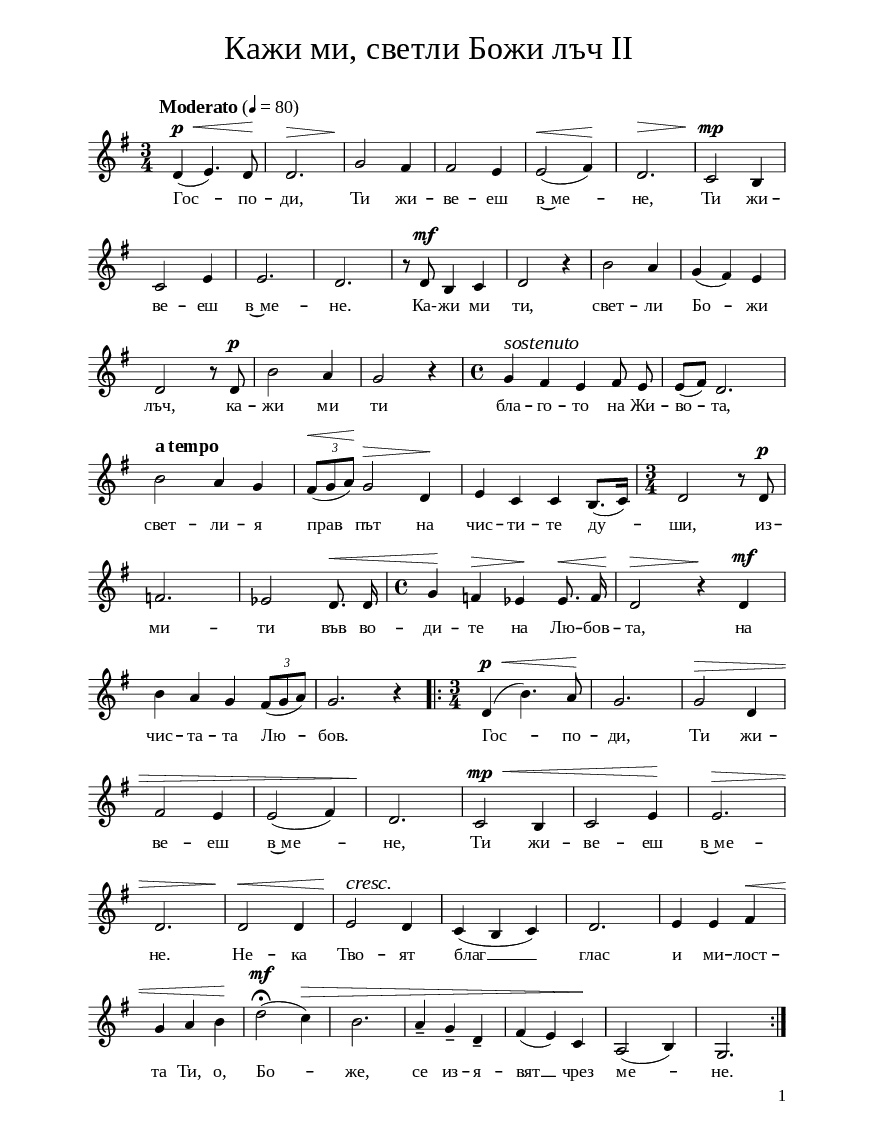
\version "2.24.2"

% include paper part and global functions
\include "include/globals.ily"

\bookpart {
  \label #'ref211
  \tocItem \markup "Кажи ми, светли Божи лъч II"
  \paper {
    print-all-headers = ##t
    print-page-number = ##t
    print-first-page-number = ##t

    % put page numbers on the bottom
    oddHeaderMarkup = \markup ""
    evenHeaderMarkup = \markup ""
    oddFooterMarkup = \markup
    \fill-line {
      ""
      \if \should-print-page-number \fromproperty #'page:page-number-string
    }
    evenFooterMarkup = \markup
    \fill-line {
      \if \should-print-page-number \fromproperty #'page:page-number-string
      ""
    }

    left-margin = 1.5\cm
    right-margin = 1.5\cm
    top-margin = 1.6\cm
    bottom-margin = 1.2\cm
    ragged-bottom = ##t % do not spread the staves to fill the whole vertical space

    % change distance between staves
    system-system-spacing =
    #'((basic-distance . 11)
       (minimum-distance . 6)
       (padding . 1)
       (stretchability . 12))
  }
  \score {
    \include "include/score-layout.ily"

    \new Voice \absolute {
      \clef treble
      \key g \major
      \time 3/4
      \tempoFunc "Moderato" 4 "80"
      \autoBeamOff

      d'4 (  ^\p  ^\<  e'4. )  d'8  ^\! | % 2
      d'2.  ^\> | % 3
      g'2  ^\!  fis'4 | % 4
      fis'2  e'4 | % 5
      e'2 (  ^\<  fis'4 )  ^\! | % 6
      d'2.  ^\> | % 7
      c'2  ^\!  ^\mp  b4 \break | % 8
      c'2  e'4 | % 9
      e'2. |
      d'2. | % 11
      r8  d'8  ^\mf  b4  c'4 | % 12
      d'2 r4 | % 13
      b'2  a'4 | % 14
      g'4 (  fis'4 )  e'4 \break | % 15
      d'2 r8  d'8  ^\p | % 16
      b'2  a'4 | % 17
      g'2 r4 | % 18
      \time 4/4  | % 18
      g'4 ^\markup{ \huge \italic {sostenuto} }  fis'4  e'4
      fis'8  e'8 | % 19
      e'8 ( [  fis'8 ) ]  d'2. \break |

      \tempo"a tempo" b'2  a'4  g'4 | % 21
      \once \omit TupletBracket
      \times 2/3  {
        fis'8 ( [  ^\<  g'8  a'8 ) ]
      }
      ^\!  g'2  ^\>  d'4  ^\! | % 22
      e'4  c'4  c'4  b8. ( [  c'16 ) ]
      | % 23
      \time 3/4  | % 23
      d'2 r8  d'8  ^\p \break | % 24
      f'2. | % 25
      es'2
      \once \override Hairpin.to-barline = ##f
      d'8. ^\<  d'16 | % 26
      \time 4/4  | % 26
      g'4  ^\!  f'4  ^\>  es'4 ^\! es'8. ^\<
      f'16 | % 27
      d'2  ^\!  ^\> r4  ^\!  d'4  ^\mf \break | % 28
      b'4  a'4  g'4 \once \omit TupletBracket
      \times 2/3  {
        fis'8 ( [  g'8  a'8 ) ]
      }
      | % 29
      g'2. r4 \bar ".|:"

      \time 3/4  |
      d'4 (  ^\p  ^\<  b'4. )  a'8  ^\! | % 31
      g'2. | % 32
      g'2  ^\>  d'4 \break | % 33
      fis'2  e'4 | % 34
      e'2 (  fis'4 ) | % 35
      d'2.  ^\! | % 36
      c'2  ^\mp  ^\<  b4 | % 37
      c'2  e'4  ^\! | % 38
      e'2.  ^\> \break | % 39
      d'2. |
      d'2  ^\!  ^\<  d'4 | % 41
      e'2  ^\! ^\markup \huge \italic { "cresc." }  d'4 | % 42
      \once \omit TupletBracket

      c'4 (  b4
      c'4 )
      |
      d'2. | % 43
      e'4  e'4  fis'4  ^\< | % 44
      g'4  a'4  b'4  ^\!  | % 45
      d''2 ( ^\fermata  ^\mf  c''4 )  ^\> | % 46
      b'2. | % 47
      a'4 --  g'4 --  d'4 -- | % 48
      fis'4 (  e'4 )  c'4  ^\! | % 49
      a2 (  b4 ) |
      g2.
      \bar ":|."
    }

    \addlyrics {
      Гос -- по -- ди, Ти жи -- ве --
      еш в~ме -- не, Ти жи -- ве --
      еш в~ме -- не. "Ка-" -- жи ми ти,
      свет -- ли Бо -- жи лъч, ка --
      жи ми ти бла -- го -- то на Жи --
      во -- та, свет -- ли -- я прав
      път на чис -- ти -- те ду
      -- ши, из -- ми -- ти във во --
      ди -- те на Лю -- бов -- та, на
      чис -- та -- та Лю --  бов.
      Гос -- по -- ди, Ти жи -- ве --
      еш в~ме -- не, Ти жи -- ве --
      еш в~ме -- не. Не -- ка Тво -- ят
      благ __   глас и ми -- лост --
      та Ти, о, Бо -- же, се из -- я
      -- вят __  чрез ме -- не.}

      \header {
        title = \titleFunc "Кажи ми, светли Божи лъч II  " "Kaži mi svetli, Boži lăč II"
      }

      \midi{}

    } % score

  } % bookpart

  % Più mosso
  %
